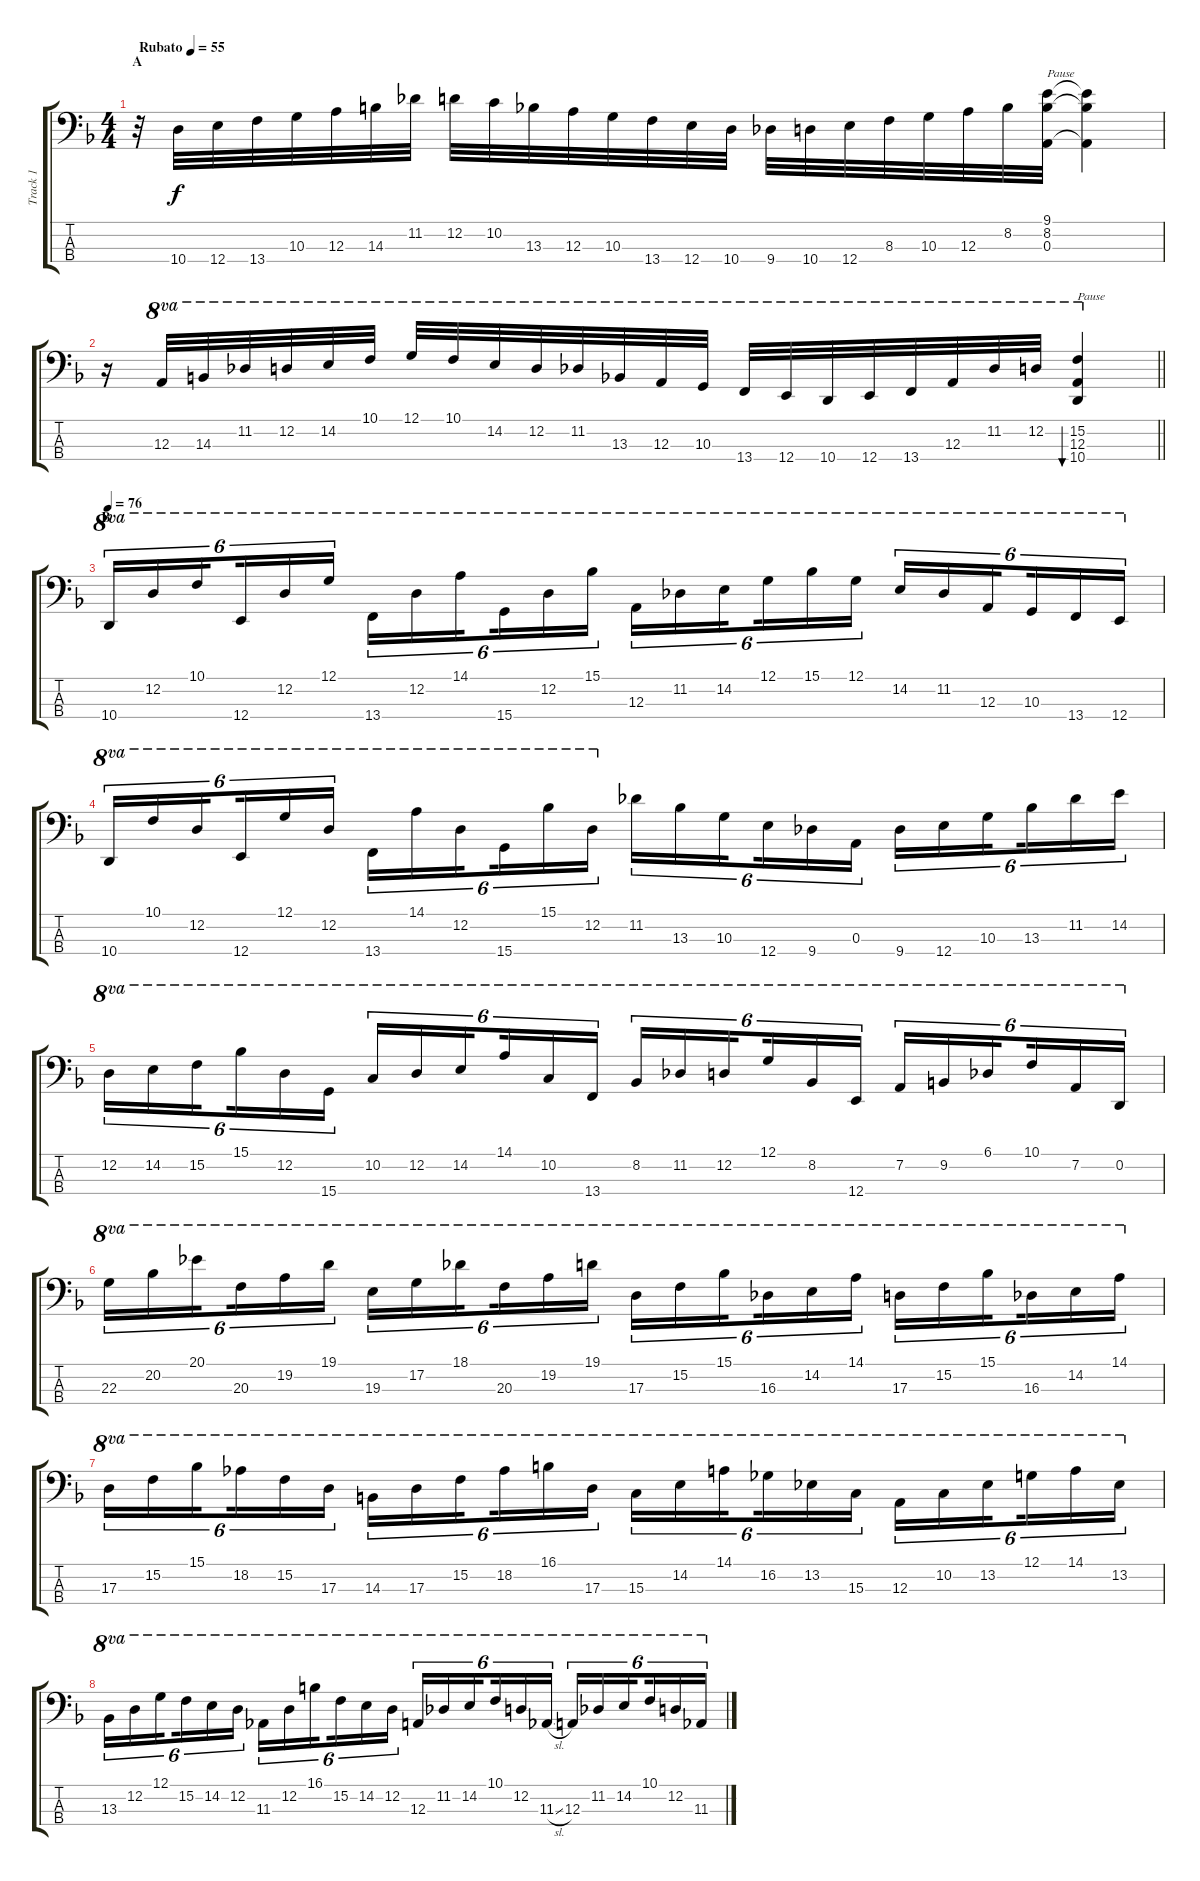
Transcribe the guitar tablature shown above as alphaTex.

\track ("Track 1" "Track 1") {instrument fretlessbass}
\staff {score tabs}
\tuning (G2 D2 A1 E1) {hide}
\ts (4 4)
\section ("" "A")
\tempo (55 "Rubato")
\clef f4
\ks dminor
r.32{dy f instrument fretlessbass} 10.4.32 12.4.32 13.4.32 10.3.32 12.3.32 14.3.32 11.2.32 12.2.32 10.2.32 13.3.32 12.3.32 10.3.32 13.4.32 12.4.32 10.4.32 9.4.32 10.4.32 12.4.32 8.3.32 10.3.32 12.3.32 8.2.32 (9.1 8.2 0.3).32{txt "Pause"} (9.1{t} 8.2{t} 0.3{t}).4 |
\barLineRight lightlight
r.16 12.3.32{ot 8va} 14.3.32{ot 8va} 11.2.32{ot 8va} 12.2.32{ot 8va} 14.2.32{ot 8va} 10.1.32{ot 8va} 12.1.32{ot 8va} 10.1.32{ot 8va} 14.2.32{ot 8va} 12.2.32{ot 8va} 11.2.32{ot 8va} 13.3.32{ot 8va} 12.3.32{ot 8va} 10.3.32{ot 8va} 13.4.32{ot 8va} 12.4.32{ot 8va} 10.4.32{ot 8va} 12.4.32{ot 8va} 13.4.32{ot 8va} 12.3.32{ot 8va} 11.2.32{ot 8va} 12.2.32{ot 8va} (15.2 12.3 10.4).4{bu 120 ot 8va txt "Pause"} |
\section ("" "B")
\tempo 76
10.4.16{tu (6 4) ot 8va} 12.2.16{tu (6 4) ot 8va} 10.1.16{tu (6 4) ot 8va beam splitsecondary} 12.4.16{tu (6 4) ot 8va} 12.2.16{tu (6 4) ot 8va} 12.1.16{tu (6 4) ot 8va} 13.4.16{tu (6 4) ot 8va} 12.2.16{tu (6 4) ot 8va} 14.1.16{tu (6 4) ot 8va beam splitsecondary} 15.4.16{tu (6 4) ot 8va} 12.2.16{tu (6 4) ot 8va} 15.1.16{tu (6 4) ot 8va} 12.3.16{tu (6 4) ot 8va} 11.2.16{tu (6 4) ot 8va} 14.2.16{tu (6 4) ot 8va beam splitsecondary} 12.1.16{tu (6 4) ot 8va} 15.1.16{tu (6 4) ot 8va} 12.1.16{tu (6 4) ot 8va} 14.2.16{tu (6 4) ot 8va} 11.2.16{tu (6 4) ot 8va} 12.3.16{tu (6 4) ot 8va beam splitsecondary} 10.3.16{tu (6 4) ot 8va} 13.4.16{tu (6 4) ot 8va} 12.4.16{tu (6 4) ot 8va} |
10.4.16{tu (6 4) ot 8va} 10.1.16{tu (6 4) ot 8va} 12.2.16{tu (6 4) ot 8va beam splitsecondary} 12.4.16{tu (6 4) ot 8va} 12.1.16{tu (6 4) ot 8va} 12.2.16{tu (6 4) ot 8va} 13.4.16{tu (6 4) ot 8va} 14.1.16{tu (6 4) ot 8va} 12.2.16{tu (6 4) ot 8va beam splitsecondary} 15.4.16{tu (6 4) ot 8va} 15.1.16{tu (6 4) ot 8va} 12.2.16{tu (6 4) ot 8va} 11.2.16{tu (6 4)} 13.3.16{tu (6 4)} 10.3.16{tu (6 4) beam splitsecondary} 12.4.16{tu (6 4)} 9.4.16{tu (6 4)} 0.3.16{tu (6 4)} 9.4.16{tu (6 4)} 12.4.16{tu (6 4)} 10.3.16{tu (6 4) beam splitsecondary} 13.3.16{tu (6 4)} 11.2.16{tu (6 4)} 14.2.16{tu (6 4)} |
12.2.16{tu (6 4) ot 8va} 14.2.16{tu (6 4) ot 8va} 15.2.16{tu (6 4) ot 8va beam splitsecondary} 15.1.16{tu (6 4) ot 8va} 12.2.16{tu (6 4) ot 8va} 15.4.16{tu (6 4) ot 8va} 10.2.16{tu (6 4) ot 8va} 12.2.16{tu (6 4) ot 8va} 14.2.16{tu (6 4) ot 8va beam splitsecondary} 14.1.16{tu (6 4) ot 8va} 10.2.16{tu (6 4) ot 8va} 13.4.16{tu (6 4) ot 8va} 8.2.16{tu (6 4) ot 8va} 11.2.16{tu (6 4) ot 8va} 12.2.16{tu (6 4) ot 8va beam splitsecondary} 12.1.16{tu (6 4) ot 8va} 8.2.16{tu (6 4) ot 8va} 12.4.16{tu (6 4) ot 8va} 7.2.16{tu (6 4) ot 8va} 9.2.16{tu (6 4) ot 8va} 6.1.16{tu (6 4) ot 8va beam splitsecondary} 10.1.16{tu (6 4) ot 8va} 7.2.16{tu (6 4) ot 8va} 0.2.16{tu (6 4) ot 8va} |
22.3.16{tu (6 4) ot 8va} 20.2.16{tu (6 4) ot 8va} 20.1.16{tu (6 4) ot 8va beam splitsecondary} 20.3.16{tu (6 4) ot 8va} 19.2.16{tu (6 4) ot 8va} 19.1.16{tu (6 4) ot 8va} 19.3.16{tu (6 4) ot 8va} 17.2.16{tu (6 4) ot 8va} 18.1.16{tu (6 4) ot 8va beam splitsecondary} 20.3.16{tu (6 4) ot 8va} 19.2.16{tu (6 4) ot 8va} 19.1.16{tu (6 4) ot 8va} 17.3.16{tu (6 4) ot 8va} 15.2.16{tu (6 4) ot 8va} 15.1.16{tu (6 4) ot 8va beam splitsecondary} 16.3.16{tu (6 4) ot 8va} 14.2.16{tu (6 4) ot 8va} 14.1.16{tu (6 4) ot 8va} 17.3.16{tu (6 4) ot 8va} 15.2.16{tu (6 4) ot 8va} 15.1.16{tu (6 4) ot 8va beam splitsecondary} 16.3.16{tu (6 4) ot 8va} 14.2.16{tu (6 4) ot 8va} 14.1.16{tu (6 4) ot 8va} |
17.3.16{tu (6 4) ot 8va} 15.2.16{tu (6 4) ot 8va} 15.1.16{tu (6 4) ot 8va beam splitsecondary} 18.2.16{tu (6 4) ot 8va} 15.2.16{tu (6 4) ot 8va} 17.3.16{tu (6 4) ot 8va} 14.3.16{tu (6 4) ot 8va} 17.3.16{tu (6 4) ot 8va} 15.2.16{tu (6 4) ot 8va beam splitsecondary} 18.2.16{tu (6 4) ot 8va} 16.1.16{tu (6 4) ot 8va} 17.3.16{tu (6 4) ot 8va} 15.3.16{tu (6 4) ot 8va} 14.2.16{tu (6 4) ot 8va} 14.1.16{tu (6 4) ot 8va beam splitsecondary} 16.2.16{tu (6 4) ot 8va} 13.2.16{tu (6 4) ot 8va} 15.3.16{tu (6 4) ot 8va} 12.3.16{tu (6 4) ot 8va} 10.2.16{tu (6 4) ot 8va} 13.2.16{tu (6 4) ot 8va beam splitsecondary} 12.1.16{tu (6 4) ot 8va} 14.1.16{tu (6 4) ot 8va} 13.2.16{tu (6 4) ot 8va} |
13.3.16{tu (6 4) ot 8va} 12.2.16{tu (6 4) ot 8va} 12.1.16{tu (6 4) ot 8va beam splitsecondary} 15.2.16{tu (6 4) ot 8va} 14.2.16{tu (6 4) ot 8va} 12.2.16{tu (6 4) ot 8va} 11.3.16{tu (6 4) ot 8va} 12.2.16{tu (6 4) ot 8va} 16.1.16{tu (6 4) ot 8va beam splitsecondary} 15.2.16{tu (6 4) ot 8va} 14.2.16{tu (6 4) ot 8va} 12.2.16{tu (6 4) ot 8va} 12.3.16{tu (6 4) ot 8va} 11.2.16{tu (6 4) ot 8va} 14.2.16{tu (6 4) ot 8va beam splitsecondary} 10.1.16{tu (6 4) ot 8va} 12.2.16{tu (6 4) ot 8va} 11.3{sl}.16{tu (6 4) ot 8va} 12.3.16{tu (6 4) ot 8va} 11.2.16{tu (6 4) ot 8va} 14.2.16{tu (6 4) ot 8va beam splitsecondary} 10.1.16{tu (6 4) ot 8va} 12.2.16{tu (6 4) ot 8va} 11.3{sl}.16{tu (6 4) ot 8va}
